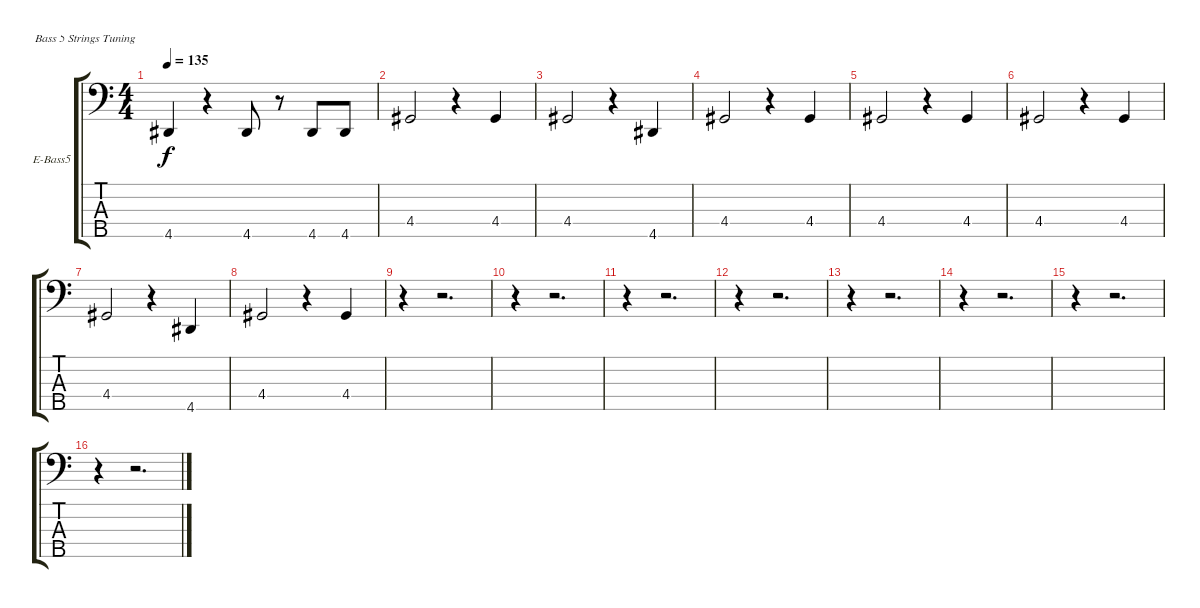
\bracketExtendMode groupsimilarinstruments
\firstSystemTrackNameOrientation horizontal
\otherSystemsTrackNameOrientation horizontal
\track ("Bass" "E-Bass5") {instrument electricbassfinger}
\staff {score tabs}
\tuning (G2 D2 A1 E1 B0)
\ts (4 4)
\tempo 135
\clef f4
\ks c
4.5.4{dy f} r.4 4.5.8 r.8 4.5.8 4.5.8 |
4.4.2 r.4 4.4.4 |
4.4.2 r.4 4.5.4 |
4.4.2 r.4 4.4.4 |
4.4.2 r.4 4.4.4 |
4.4.2 r.4 4.4.4 |
4.4.2 r.4 4.5.4 |
4.4.2 r.4 4.4.4 |
r.4 r.2{d} |
r.4 r.2{d} |
r.4 r.2{d} |
r.4 r.2{d} |
r.4 r.2{d} |
r.4 r.2{d} |
r.4 r.2{d} |
r.4 r.2{d}
